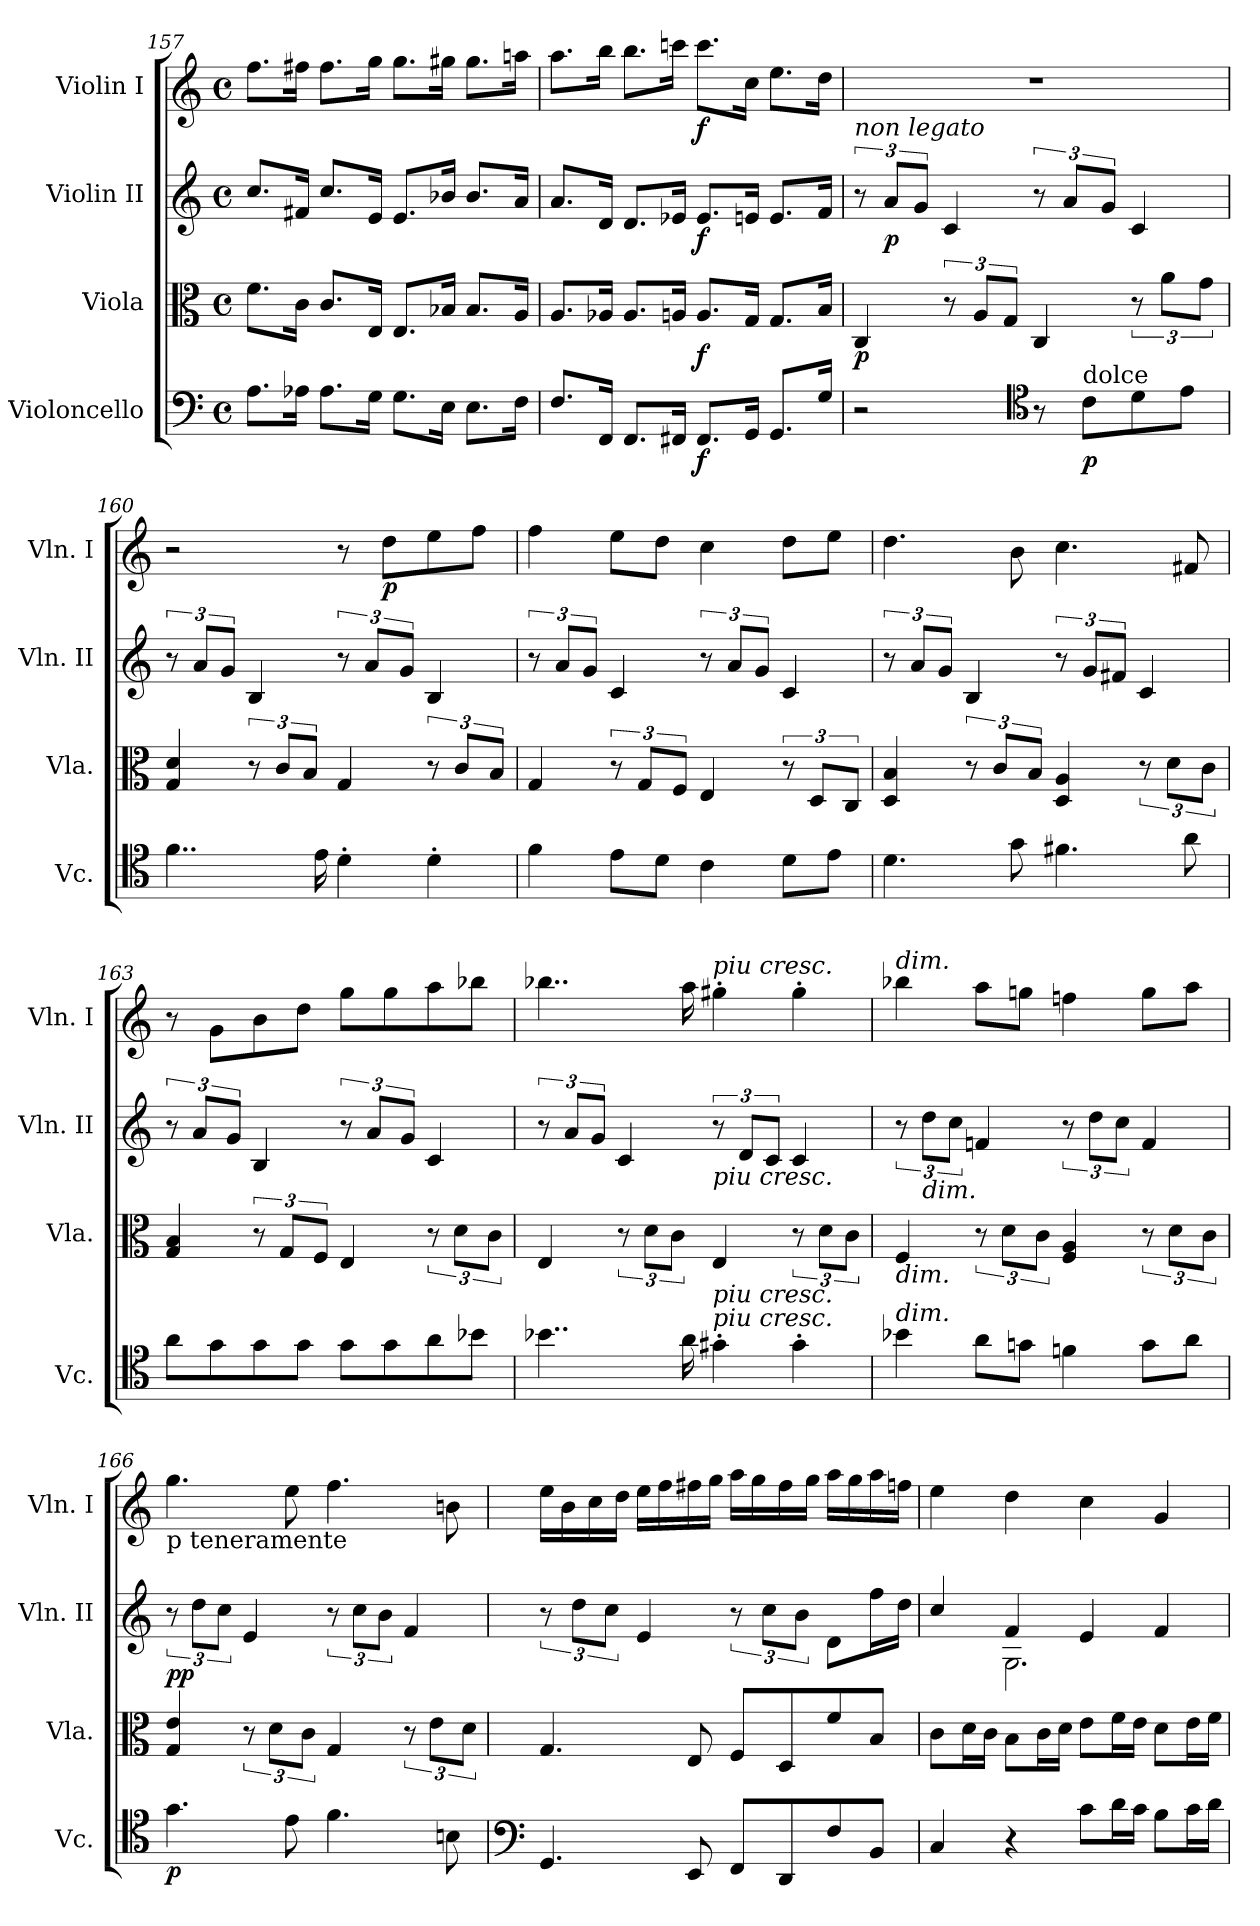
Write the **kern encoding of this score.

**kern	**dynam	**kern	**dynam	**kern	**dynam	**kern	**dynam
*part4	*part4	*part3	*part3	*part2	*part2	*part1	*part1
*staff4	*staff4	*staff3	*staff3	*staff2	*staff2	*staff1	*staff1
*I"Violoncello	*	*I"Viola	*	*I"Violin II	*	*I"Violin I	*
*I'Vc.	*	*I'Vla.	*	*I'Vln. II	*	*I'Vln. I	*
*clefF4	*	*clefC3	*	*clefG2	*	*clefG2	*
*k[]	*	*k[]	*	*k[]	*	*k[]	*
*M4/4	*	*M4/4	*	*M4/4	*	*M4/4	*
*met(c)	*	*met(c)	*	*met(c)	*	*met(c)	*
=157	=157	=157	=157	=157	=157	=157	=157
8.A\L	.	8.f\L	.	8.cc/L	.	8.ff\L	.
16A-X\Jk	.	16c\Jk	.	16f#X/Jk	.	16ff#X\Jk	.
8.A-\L	.	8.c/L	.	8.cc/L	.	8.ff#\L	.
16G\Jk	.	16E/Jk	.	16e/Jk	.	16gg\Jk	.
8.G\L	.	8.E/L	.	8.e/L	.	8.gg\L	.
16E\Jk	.	16B-X/Jk	.	16b-X/Jk	.	16gg#X\Jk	.
8.E\L	.	8.B-/L	.	8.b-/L	.	8.gg#\L	.
16F\Jk	.	16A/Jk	.	16a/Jk	.	16aan\Jk	.
=158	=158	=158	=158	=158	=158	=158	=158
8.F/L	.	8.A/L	.	8.a/L	.	8.aa\L	.
16FF/Jk	.	16A-X/Jk	.	16d/Jk	.	16bb\Jk	.
8.FF/L	.	8.A-/L	.	8.d/L	.	8.bb\L	.
16FF#X/Jk	.	16An/Jk	.	16e-X/Jk	.	16cccn\Jk	.
!	!LO:DY:b	!	!LO:DY:b	!	!LO:DY:b	!	!LO:DY:b
8.FF#/L	f	8.A/L	f	8.e-/L	f	8.ccc\L	f
16GG/Jk	.	16G/Jk	.	16en/Jk	.	16cc\Jk	.
8.GG/L	.	8.G/L	.	8.e/L	.	8.ee\L	.
16G/Jk	.	16B/Jk	.	16f/Jk	.	16dd\Jk	.
=159	=159	=159	=159	=159	=159	=159	=159
!	!	!	!	!LO:TX:a:i:t=non legato	!	!	!
!	!	!	!LO:DY:b	!	!	!	!
2r	.	4C/	p	12r	.	1r	.
!	!	!	!	!	!LO:DY:b	!	!
.	.	.	.	12a/L	p	.	.
.	.	.	.	12g/J	.	.	.
.	.	12r	.	4c/	.	.	.
.	.	12A/L	.	.	.	.	.
.	.	12G/J	.	.	.	.	.
*clefC4	*	*	*	*	*	*	*
8r	.	4C/	.	12r	.	.	.
.	.	.	.	12a/L	.	.	.
!LO:TX:a:t=dolce	!	!	!	!	!	!	!
!	!LO:DY:b	!	!	!	!	!	!
8c\L	p	.	.	.	.	.	.
.	.	.	.	12g/J	.	.	.
8d\	.	12r	.	4c/	.	.	.
.	.	12a\L	.	.	.	.	.
8e\J	.	.	.	.	.	.	.
.	.	12g\J	.	.	.	.	.
=160	=160	=160	=160	=160	=160	=160	=160
4..f\	.	4G/ 4d/	.	12r	.	2r	.
.	.	.	.	12a/L	.	.	.
.	.	.	.	12g/J	.	.	.
.	.	12r	.	4B/	.	.	.
.	.	12c/L	.	.	.	.	.
.	.	12B/J	.	.	.	.	.
16e\	.	.	.	.	.	.	.
4d'\	.	4G/	.	12r	.	8r	.
.	.	.	.	12a/L	.	.	.
!	!	!	!	!	!	!	!LO:DY:b
.	.	.	.	.	.	8dd\L	p
.	.	.	.	12g/J	.	.	.
4d'\	.	12r	.	4B/	.	8ee\	.
.	.	12c/L	.	.	.	.	.
.	.	.	.	.	.	8ff\J	.
.	.	12B/J	.	.	.	.	.
=161	=161	=161	=161	=161	=161	=161	=161
4f\	.	4G/	.	12r	.	4ff\	.
.	.	.	.	12a/L	.	.	.
.	.	.	.	12g/J	.	.	.
8e\L	.	12r	.	4c/	.	8ee\L	.
.	.	12G/L	.	.	.	.	.
8d\J	.	.	.	.	.	8dd\J	.
.	.	12F/J	.	.	.	.	.
4c\	.	4E/	.	12r	.	4cc\	.
.	.	.	.	12a/L	.	.	.
.	.	.	.	12g/J	.	.	.
8d\L	.	12r	.	4c/	.	8dd\L	.
.	.	12D/L	.	.	.	.	.
8e\J	.	.	.	.	.	8ee\J	.
.	.	12C/J	.	.	.	.	.
=162	=162	=162	=162	=162	=162	=162	=162
4.d\	.	4D/ 4B/	.	12r	.	4.dd\	.
.	.	.	.	12a/L	.	.	.
.	.	.	.	12g/J	.	.	.
.	.	12r	.	4B/	.	.	.
.	.	12c/L	.	.	.	.	.
8g\	.	.	.	.	.	8b\	.
.	.	12B/J	.	.	.	.	.
4.f#X\	.	4D/ 4A/	.	12r	.	4.cc\	.
.	.	.	.	12g/L	.	.	.
.	.	.	.	12f#X/J	.	.	.
.	.	12r	.	4c/	.	.	.
.	.	12d\L	.	.	.	.	.
8a\	.	.	.	.	.	8f#X/	.
.	.	12c\J	.	.	.	.	.
=163	=163	=163	=163	=163	=163	=163	=163
8a\L	.	4G/ 4B/	.	12r	.	8r	.
.	.	.	.	12a/L	.	.	.
8g\	.	.	.	.	.	8g\L	.
.	.	.	.	12g/J	.	.	.
8g\	.	12r	.	4B/	.	8b\	.
.	.	12G/L	.	.	.	.	.
8g\J	.	.	.	.	.	8dd\J	.
.	.	12F/J	.	.	.	.	.
8g\L	.	4E/	.	12r	.	8gg\L	.
.	.	.	.	12a/L	.	.	.
8g\	.	.	.	.	.	8gg\	.
.	.	.	.	12g/J	.	.	.
8a\	.	12r	.	4c/	.	8aa\	.
.	.	12d\L	.	.	.	.	.
8b-X\J	.	.	.	.	.	8bb-X\J	.
.	.	12c\J	.	.	.	.	.
=164	=164	=164	=164	=164	=164	=164	=164
4..b-X\	.	4E/	.	12r	.	4..bb-X\	.
.	.	.	.	12a/L	.	.	.
.	.	.	.	12g/J	.	.	.
.	.	12r	.	4c/	.	.	.
.	.	12d\L	.	.	.	.	.
.	.	12c\J	.	.	.	.	.
16a\	.	.	.	.	.	16aa\	.
!	!	!	!	!	!	!LO:TX:a:i:t=piu cresc.	!
!	!	!	!	!LO:TX:b:i:t=piu cresc.	!	!	!
!	!	!LO:TX:b:i:t=piu cresc.	!	!	!	!	!
!LO:TX:a:i:t=piu cresc.	!	!	!	!	!	!	!
4g#X'\	.	4E/	.	12r	.	4gg#X'\	.
.	.	.	.	12d/L	.	.	.
.	.	.	.	12c/J	.	.	.
4g#'\	.	12r	.	4c/	.	4gg#'\	.
.	.	12d\L	.	.	.	.	.
.	.	12c\J	.	.	.	.	.
=165	=165	=165	=165	=165	=165	=165	=165
!	!	!	!	!	!	!LO:TX:a:i:t=dim.	!
!	!	!LO:TX:b:i:t=dim.	!	!	!	!	!
!LO:TX:a:i:t=dim.	!	!	!	!	!	!	!
4b-X\	.	4F/	.	12r	.	4bb-X\	.
!	!	!	!	!LO:TX:b:i:t=dim.	!	!	!
.	.	.	.	12dd\L	.	.	.
.	.	.	.	12cc\J	.	.	.
8a\L	.	12r	.	4fn/	.	8aa\L	.
.	.	12d\L	.	.	.	.	.
8gn\J	.	.	.	.	.	8ggn\J	.
.	.	12c\J	.	.	.	.	.
4fn\	.	4F/ 4A/	.	12r	.	4ffn\	.
.	.	.	.	12dd\L	.	.	.
.	.	.	.	12cc\J	.	.	.
8g\L	.	12r	.	4f/	.	8gg\L	.
.	.	12d\L	.	.	.	.	.
8a\J	.	.	.	.	.	8aa\J	.
.	.	12c\J	.	.	.	.	.
=166	=166	=166	=166	=166	=166	=166	=166
!	!	!	!	!	!	!LO:TX:b:t=p teneramente	!
!	!LO:DY:b	!	!LO:DY:b	!	!	!	!
!	!	!	!LO:DY:n=1:a	!	!	!	!
4.g\	p	4G/ 4e/	p p	12r	.	4.gg\	.
.	.	.	.	12dd\L	.	.	.
.	.	.	.	12cc\J	.	.	.
.	.	12r	.	4e/	.	.	.
.	.	12d\L	.	.	.	.	.
8e\	.	.	.	.	.	8ee\	.
.	.	12c\J	.	.	.	.	.
4.f\	.	4G/	.	12r	.	4.ff\	.
.	.	.	.	12cc\L	.	.	.
.	.	.	.	12b\J	.	.	.
.	.	12r	.	4f/	.	.	.
.	.	12e\L	.	.	.	.	.
8Bn\	.	.	.	.	.	8bn\	.
.	.	12d\J	.	.	.	.	.
=167	=167	=167	=167	=167	=167	=167	=167
*clefF4	*	*	*	*	*	*	*
4.GG/	.	4.G/	.	12r	.	16ee\LL	.
.	.	.	.	.	.	16b\	.
.	.	.	.	12dd\L	.	.	.
.	.	.	.	.	.	16cc\	.
.	.	.	.	12cc\J	.	.	.
.	.	.	.	.	.	16dd\JJ	.
.	.	.	.	4e/	.	16ee\LL	.
.	.	.	.	.	.	16ff\	.
8EE/	.	8E/	.	.	.	16ff#X\	.
.	.	.	.	.	.	16gg\JJ	.
8FF/L	.	8F/L	.	12r	.	16aa\LL	.
.	.	.	.	.	.	16gg\	.
.	.	.	.	12cc\L	.	.	.
8DD/	.	8D/	.	.	.	16ff#\	.
.	.	.	.	12b\J	.	.	.
.	.	.	.	.	.	16gg\JJ	.
8F/	.	8f/	.	8d\L	.	16aa\LL	.
.	.	.	.	.	.	16gg\	.
8BB/J	.	8B/J	.	16ff\L	.	16aa\	.
.	.	.	.	16dd\JJ	.	16ffn\JJ	.
=168	=168	=168	=168	=168	=168	=168	=168
*	*	*	*	*^	*	*	*
4C/	.	8c\L	.	4cc/	4ryy	.	4ee\	.
.	.	16d\L	.	.	.	.	.	.
.	.	16c\JJ	.	.	.	.	.	.
4r	.	8B\L	.	4f/	2.G\	.	4dd\	.
.	.	16c\L	.	.	.	.	.	.
.	.	16d\JJ	.	.	.	.	.	.
8c\L	.	8e\L	.	4e/	.	.	4cc\	.
16d\L	.	16f\L	.	.	.	.	.	.
16c\JJ	.	16e\JJ	.	.	.	.	.	.
8B\L	.	8d\L	.	4f/	.	.	4g/	.
16c\L	.	16e\L	.	.	.	.	.	.
16d\JJ	.	16f\JJ	.	.	.	.	.	.
*	*	*	*	*v	*v	*	*	*
=	=	=	=	=	=	=	=
*-	*-	*-	*-	*-	*-	*-	*-
